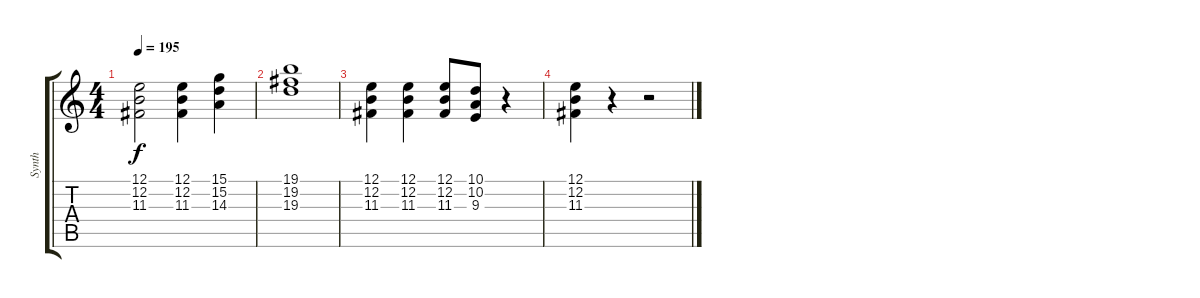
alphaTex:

\track ("Synth" "Synth") {instrument stringensemble1}
\staff {score tabs}
\tuning (E4 B3 G3 D3 A2 E2) {hide}
\ts (4 4)
\tempo 195
\clef g2
\ks c
(12.1{t} 12.2{t} 11.3{t}).2{dy f} (12.1 12.2 11.3).4 (15.1 15.2 14.3).4 |
(19.1 19.2 19.3).1 |
(12.1 12.2 11.3).4 (12.1 12.2 11.3).4 (12.1 12.2 11.3).8 (10.1 10.2 9.3).8 r.4 |
(12.1 12.2 11.3).4 r.4 r.2
